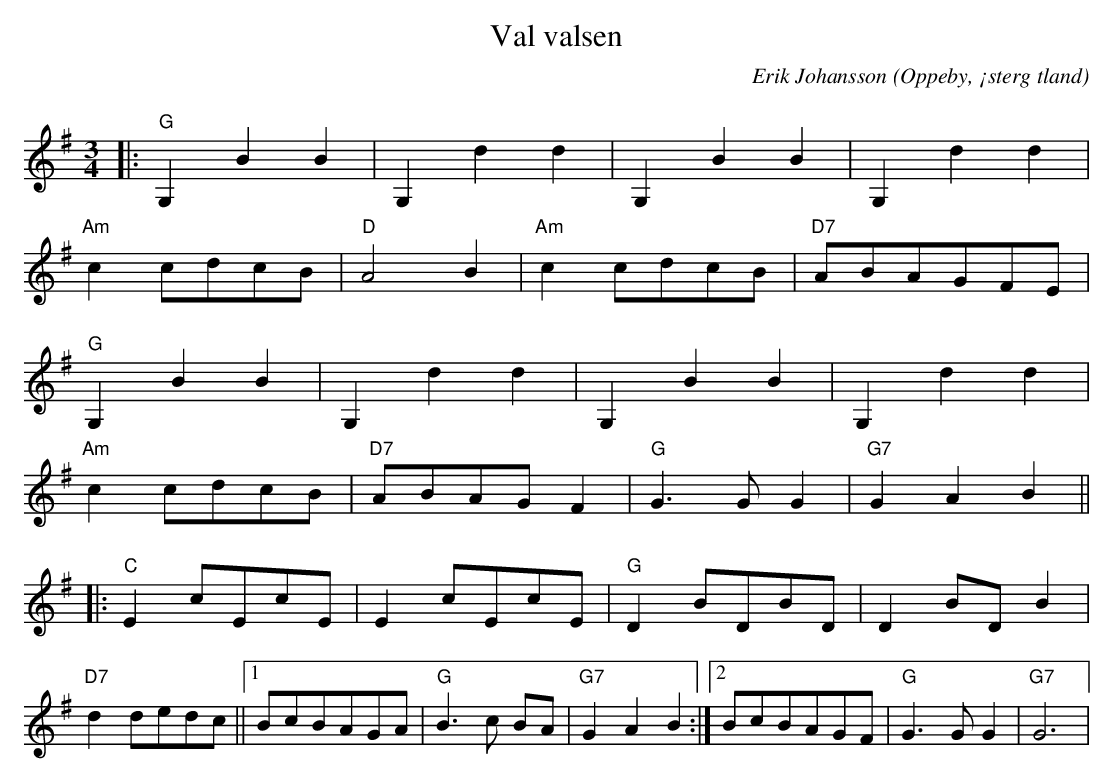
X:1
T:Val valsen
C:Erik Johansson
O:Oppeby, ¡sterg tland
Q:140
M:3/4
L:1/8
K:G
|:"G"G,2B2B2|G,2d2d2 |G,2B2B2|G,2d2d2 |
"Am" c2 cdcB| "D" A4 B2 | "Am" c2 cdcB |"D7" ABAGFE |
"G"G,2B2B2|G,2d2d2 |G,2B2B2|G,2d2d2 |
"Am" c2 cdcB| "D7" ABAGF2 | "G" G3 G G2 |"G7" G2A2B2 ||
|:"C"E2 cEcE |E2 cEcE|"G" D2 BDBD |D2 BD B2 |
"D7"d2 dedc||1 BcBAGA|"G"B3 c BA|"G7" G2A2B2:|2 BcBAGF|"G" G3 G G2| "G7" G6 |
